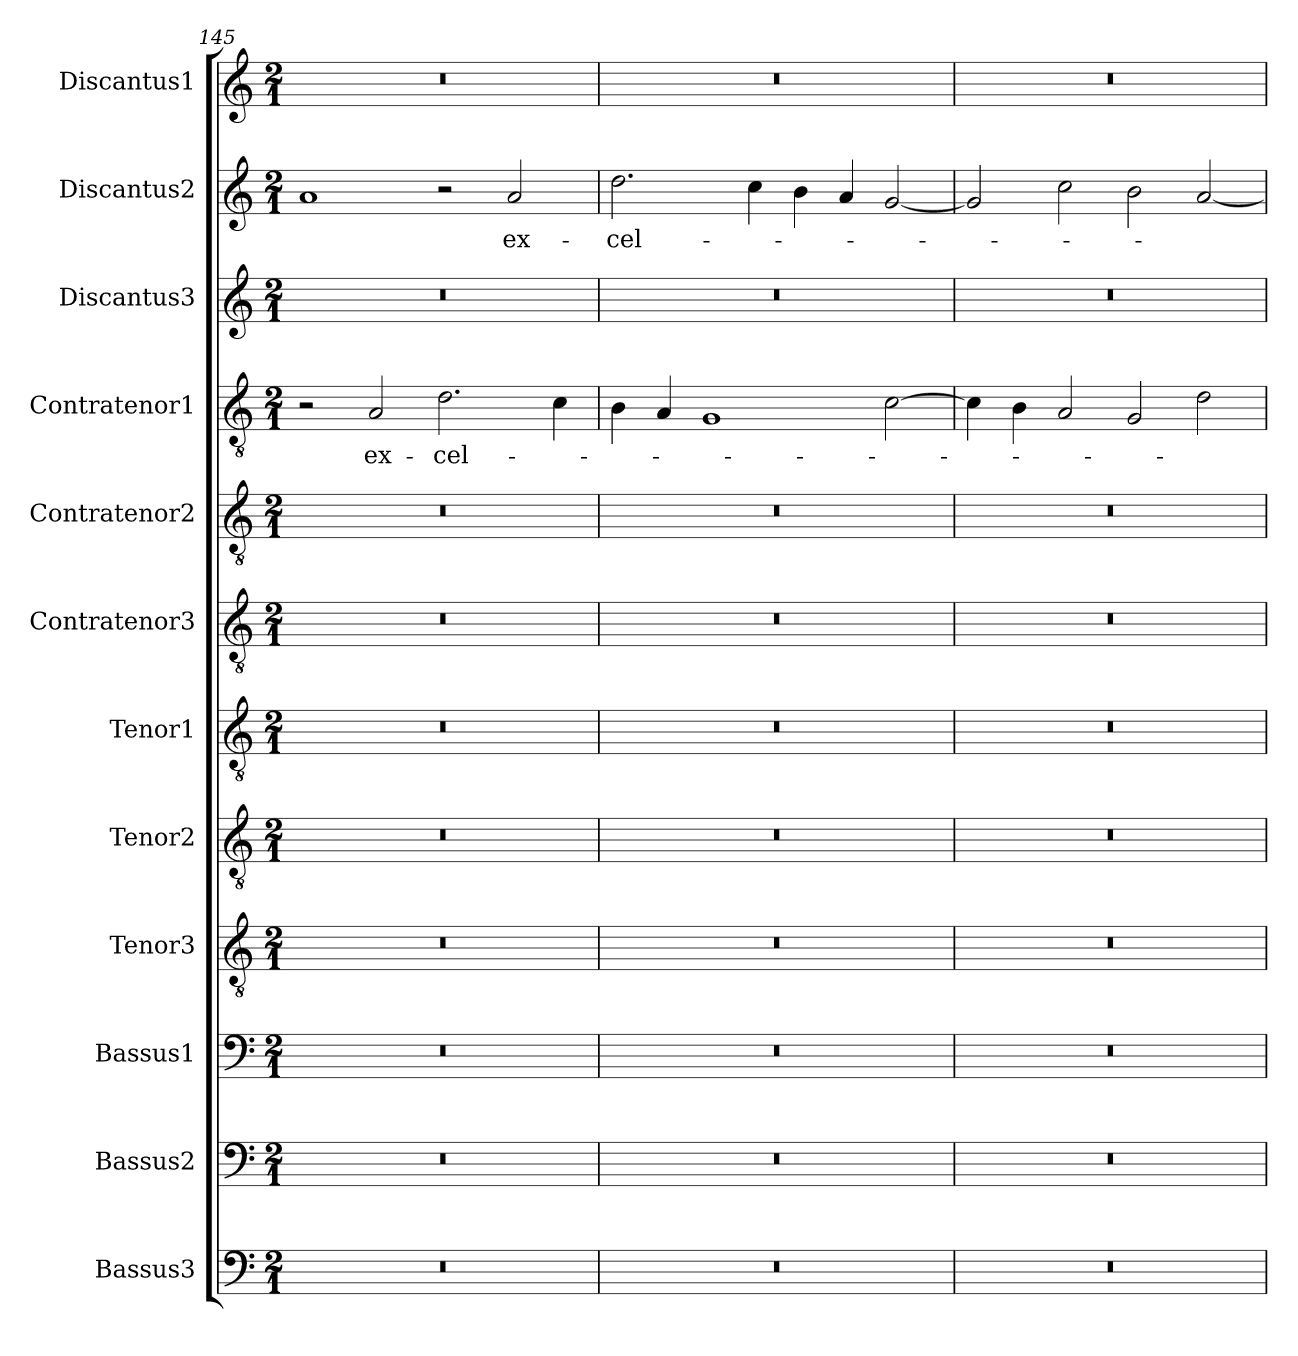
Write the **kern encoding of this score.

**kern	**kern	**kern	**kern	**kern	**kern	**kern	**kern	**kern	**text	**kern	**kern	**text	**kern
*part12	*part11	*part10	*part9	*part8	*part7	*part6	*part5	*part4	*part4	*part3	*part2	*part2	*part1
*staff12	*staff11	*staff10	*staff9	*staff8	*staff7	*staff6	*staff5	*staff4	*staff4	*staff3	*staff2	*staff2	*staff1
*I"Bassus3	*I"Bassus2	*I"Bassus1	*I"Tenor3	*I"Tenor2	*I"Tenor1	*I"Contratenor3	*I"Contratenor2	*I"Contratenor1	*	*I"Discantus3	*I"Discantus2	*	*I"Discantus1
*I'B3	*I'B2	*I'B1	*I'T3	*I'T2	*I'T1	*I'Ct3	*I'Ct2	*I'Ct1	*	*I'D3	*I'D2	*	*I'D1
*clefF4	*clefF4	*clefF4	*clefGv2	*clefGv2	*clefGv2	*clefGv2	*clefGv2	*clefGv2	*	*clefG2	*clefG2	*	*clefG2
*k[]	*k[]	*k[]	*k[]	*k[]	*k[]	*k[]	*k[]	*k[]	*	*k[]	*k[]	*	*k[]
*M2/1	*M2/1	*M2/1	*M2/1	*M2/1	*M2/1	*M2/1	*M2/1	*M2/1	*	*M2/1	*M2/1	*	*M2/1
=145	=145	=145	=145	=145	=145	=145	=145	=145	=145	=145	=145	=145	=145
0r	0r	0r	0r	0r	0r	0r	0r	2r	.	0r	1a	.	0r
.	.	.	.	.	.	.	.	2A	ex-	.	.	.	.
.	.	.	.	.	.	.	.	2.d	-cel-	.	2r	.	.
.	.	.	.	.	.	.	.	.	.	.	2a	ex-	.
.	.	.	.	.	.	.	.	4c	.	.	.	.	.
=146	=146	=146	=146	=146	=146	=146	=146	=146	=146	=146	=146	=146	=146
0r	0r	0r	0r	0r	0r	0r	0r	4B	.	0r	2.dd	-cel-	0r
.	.	.	.	.	.	.	.	4A	.	.	.	.	.
.	.	.	.	.	.	.	.	1G	.	.	.	.	.
.	.	.	.	.	.	.	.	.	.	.	4cc	.	.
.	.	.	.	.	.	.	.	.	.	.	4b	.	.
.	.	.	.	.	.	.	.	.	.	.	4a	.	.
.	.	.	.	.	.	.	.	[2c	.	.	[2g	.	.
=147	=147	=147	=147	=147	=147	=147	=147	=147	=147	=147	=147	=147	=147
0r	0r	0r	0r	0r	0r	0r	0r	4c]	.	0r	2g]	.	0r
.	.	.	.	.	.	.	.	4B	.	.	.	.	.
.	.	.	.	.	.	.	.	2A	.	.	2cc	.	.
.	.	.	.	.	.	.	.	2G	.	.	2b	.	.
.	.	.	.	.	.	.	.	2d	.	.	[2a	.	.
=	=	=	=	=	=	=	=	=	=	=	=	=	=
*-	*-	*-	*-	*-	*-	*-	*-	*-	*-	*-	*-	*-	*-
